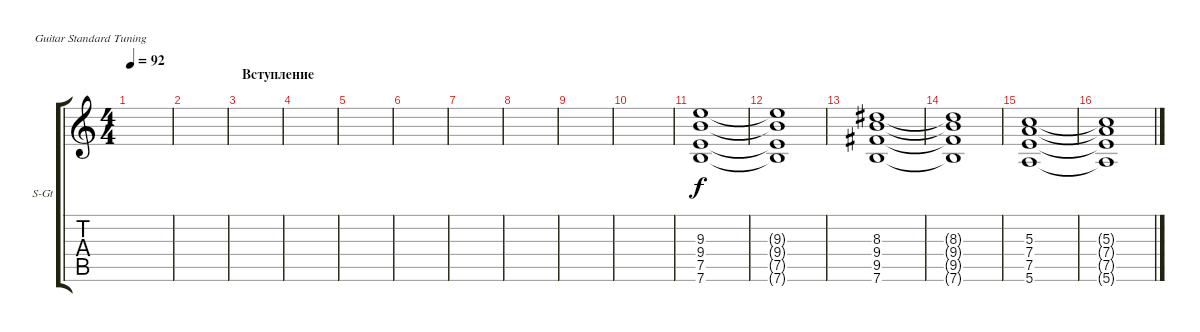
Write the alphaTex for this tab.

\defaultSystemsLayout 4
\bracketExtendMode groupsimilarinstruments
\firstSystemTrackNameOrientation horizontal
\otherSystemsTrackNameOrientation horizontal
\track ("А. Андреев (клавиши)" "S-Gt") {instrument acousticguitarsteel}
\staff {score tabs}
\tuning (E4 B3 G3 D3 A2 E2)
\ts (4 4)
\tempo 92
\clef g2
\scale
0.487395
\ks c
|
\scale
0.256303 |
\section ("" "Вступление")
\scale
0.256303 |
\scale
0.333333 |
\scale
0.333333 |
\scale
0.333333 |
\scale
0.333333 |
\scale
0.333333 |
\scale
0.333333 |
\scale
0.333333 |
\scale
0.333333 (7.6 7.5 9.4 9.3).1 |
\scale
0.333333 (7.6{t} 7.5{t} 9.4{t} 9.3{t}).1 |
\scale
0.333333 (7.6 9.5 9.4 8.3).1 |
\scale
0.333333 (7.6{t} 9.5{t} 9.4{t} 8.3{t}).1 |
\scale
0.333333 (5.6 7.5 7.4 5.3).1 |
\scale
0.333333 (5.6{t} 7.5{t} 7.4{t} 5.3{t}).1
